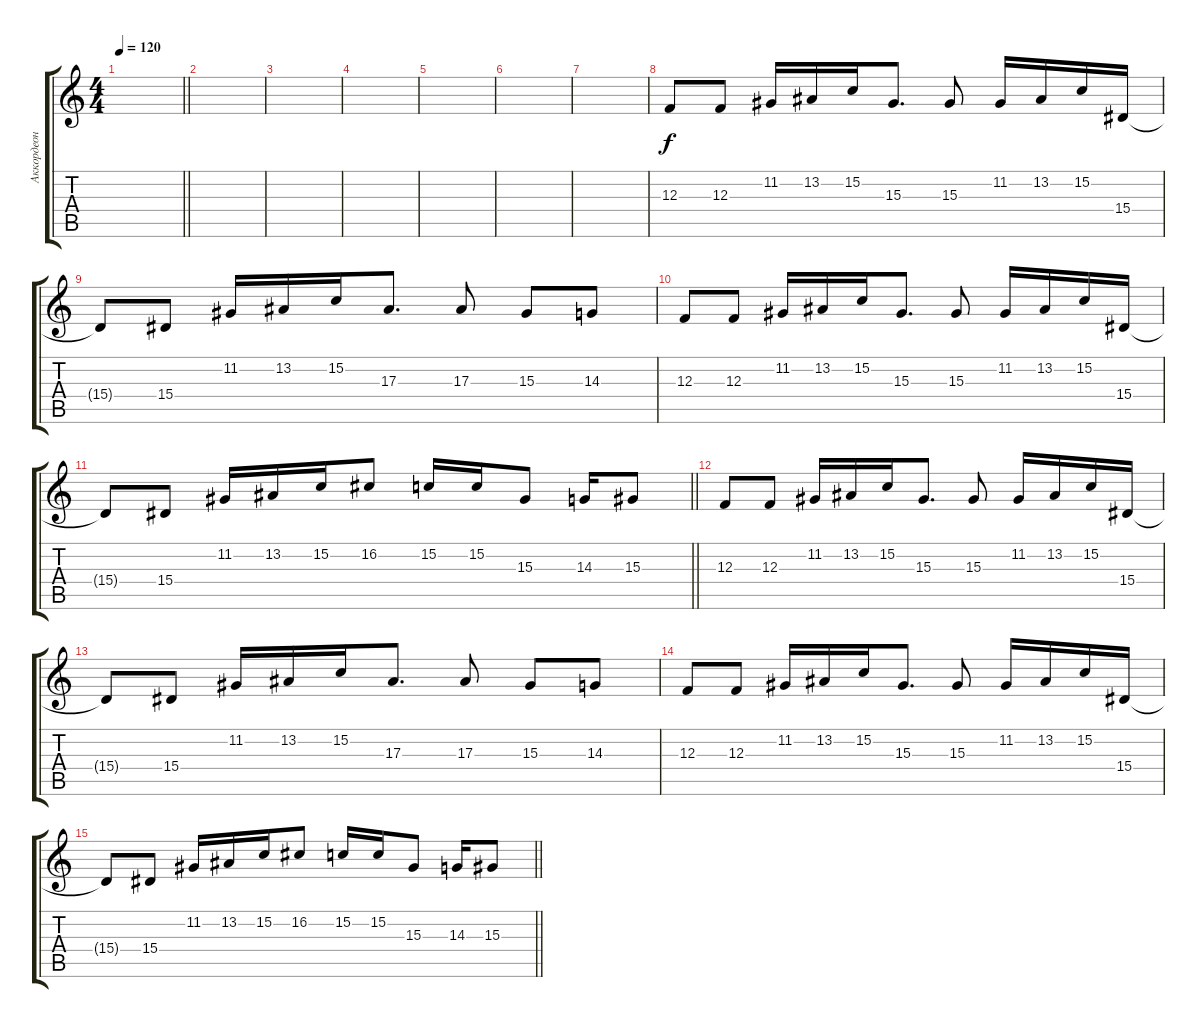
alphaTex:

\track ("Аккордеон" "Аккордеон") {instrument accordion}
\staff {score tabs}
\tuning (D4 A3 F3 C3 G2 D2) {hide}
\ts (4 4)
\tempo 120
\clef g2
\barLineRight lightlight
\ks c
|
|
|
|
|
|
|
12.3.8 12.3.8 11.2.16 13.2.16 15.2.16 15.3.8{d} 15.3.8 11.2.16 13.2.16 15.2.16 15.4.16 |
15.4{t}.8 15.4.8 11.2.16 13.2.16 15.2.16 17.3.8{d} 17.3.8 15.3.8 14.3.8 |
12.3.8 12.3.8 11.2.16 13.2.16 15.2.16 15.3.8{d} 15.3.8 11.2.16 13.2.16 15.2.16 15.4.16 |
\barLineRight lightlight
15.4{t}.8 15.4.8 11.2.16 13.2.16 15.2.16 16.2.8 15.2.16 15.2.16 15.3.8 14.3.16 15.3.8 |
12.3.8 12.3.8 11.2.16 13.2.16 15.2.16 15.3.8{d} 15.3.8 11.2.16 13.2.16 15.2.16 15.4.16 |
15.4{t}.8 15.4.8 11.2.16 13.2.16 15.2.16 17.3.8{d} 17.3.8 15.3.8 14.3.8 |
12.3.8 12.3.8 11.2.16 13.2.16 15.2.16 15.3.8{d} 15.3.8 11.2.16 13.2.16 15.2.16 15.4.16 |
\barLineRight lightlight
15.4{t}.8 15.4.8 11.2.16 13.2.16 15.2.16 16.2.8 15.2.16 15.2.16 15.3.8 14.3.16 15.3.8
